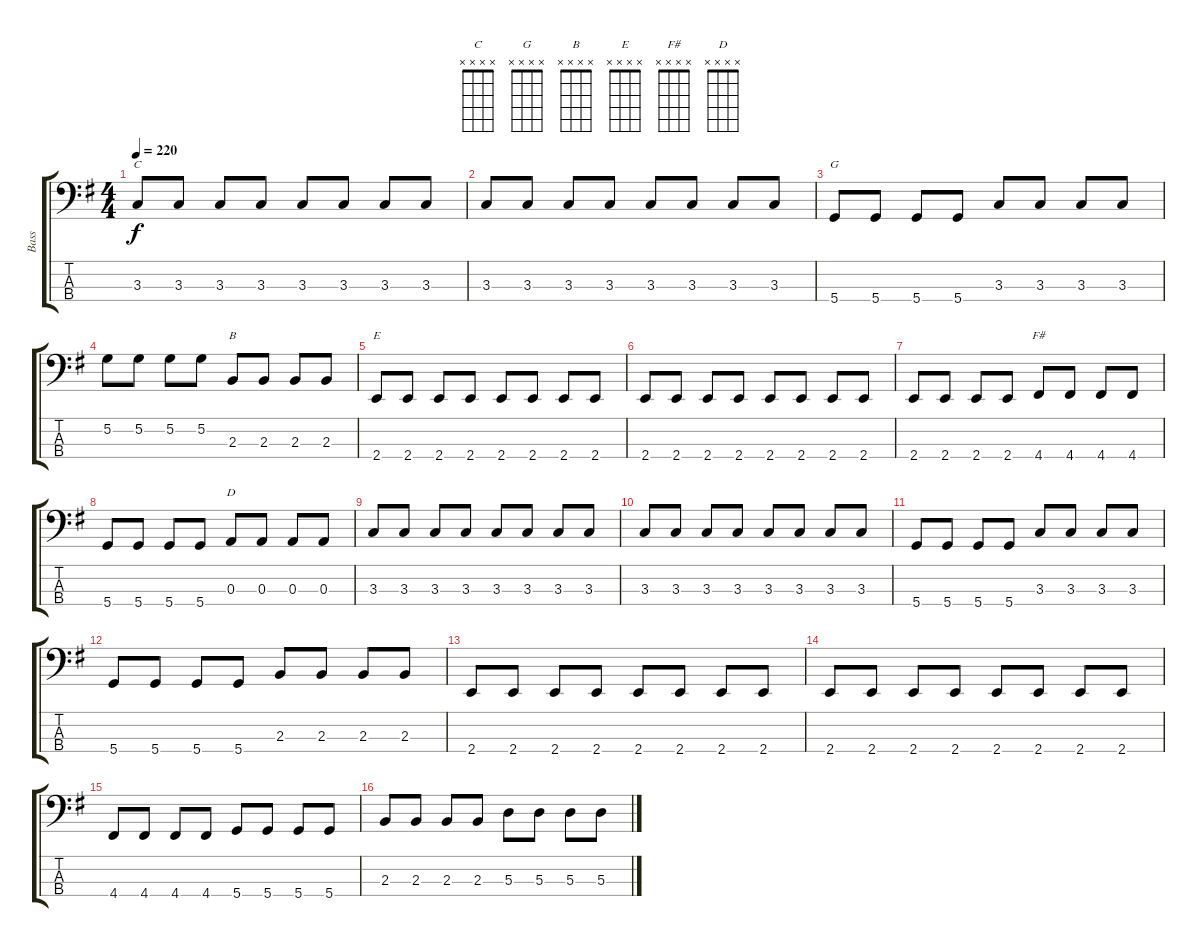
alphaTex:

\track ("Bass" "Bass") {instrument electricbasspick}
\staff {score tabs}
\tuning (G2 D2 A1 D1) {hide}
\chord ("C" x x x x)
\chord ("G" x x x x)
\chord ("B" x x x x)
\chord ("E" x x x x)
\chord ("F#" x x x x)
\chord ("D" x x x x)
\ts (4 4)
\tempo 220
\clef f4
\ks eminor
3.3.8{ch "C" dy f} 3.3.8 3.3.8 3.3.8 3.3.8 3.3.8 3.3.8 3.3.8 |
3.3.8 3.3.8 3.3.8 3.3.8 3.3.8 3.3.8 3.3.8 3.3.8 |
5.4.8{ch "G"} 5.4.8 5.4.8 5.4.8 3.3.8 3.3.8 3.3.8 3.3.8 |
5.2.8 5.2.8 5.2.8 5.2.8 2.3.8{ch "B"} 2.3.8 2.3.8 2.3.8 |
2.4.8{ch "E"} 2.4.8 2.4.8 2.4.8 2.4.8 2.4.8 2.4.8 2.4.8 |
2.4.8 2.4.8 2.4.8 2.4.8 2.4.8 2.4.8 2.4.8 2.4.8 |
2.4.8 2.4.8 2.4.8 2.4.8 4.4.8{ch "F#"} 4.4.8 4.4.8 4.4.8 |
5.4.8 5.4.8 5.4.8 5.4.8 0.3.8{ch "D"} 0.3.8 0.3.8 0.3.8 |
3.3.8 3.3.8 3.3.8 3.3.8 3.3.8 3.3.8 3.3.8 3.3.8 |
3.3.8 3.3.8 3.3.8 3.3.8 3.3.8 3.3.8 3.3.8 3.3.8 |
5.4.8 5.4.8 5.4.8 5.4.8 3.3.8 3.3.8 3.3.8 3.3.8 |
5.4.8 5.4.8 5.4.8 5.4.8 2.3.8 2.3.8 2.3.8 2.3.8 |
2.4.8 2.4.8 2.4.8 2.4.8 2.4.8 2.4.8 2.4.8 2.4.8 |
2.4.8 2.4.8 2.4.8 2.4.8 2.4.8 2.4.8 2.4.8 2.4.8 |
4.4.8 4.4.8 4.4.8 4.4.8 5.4.8 5.4.8 5.4.8 5.4.8 |
2.3.8 2.3.8 2.3.8 2.3.8 5.3.8 5.3.8 5.3.8 5.3.8
